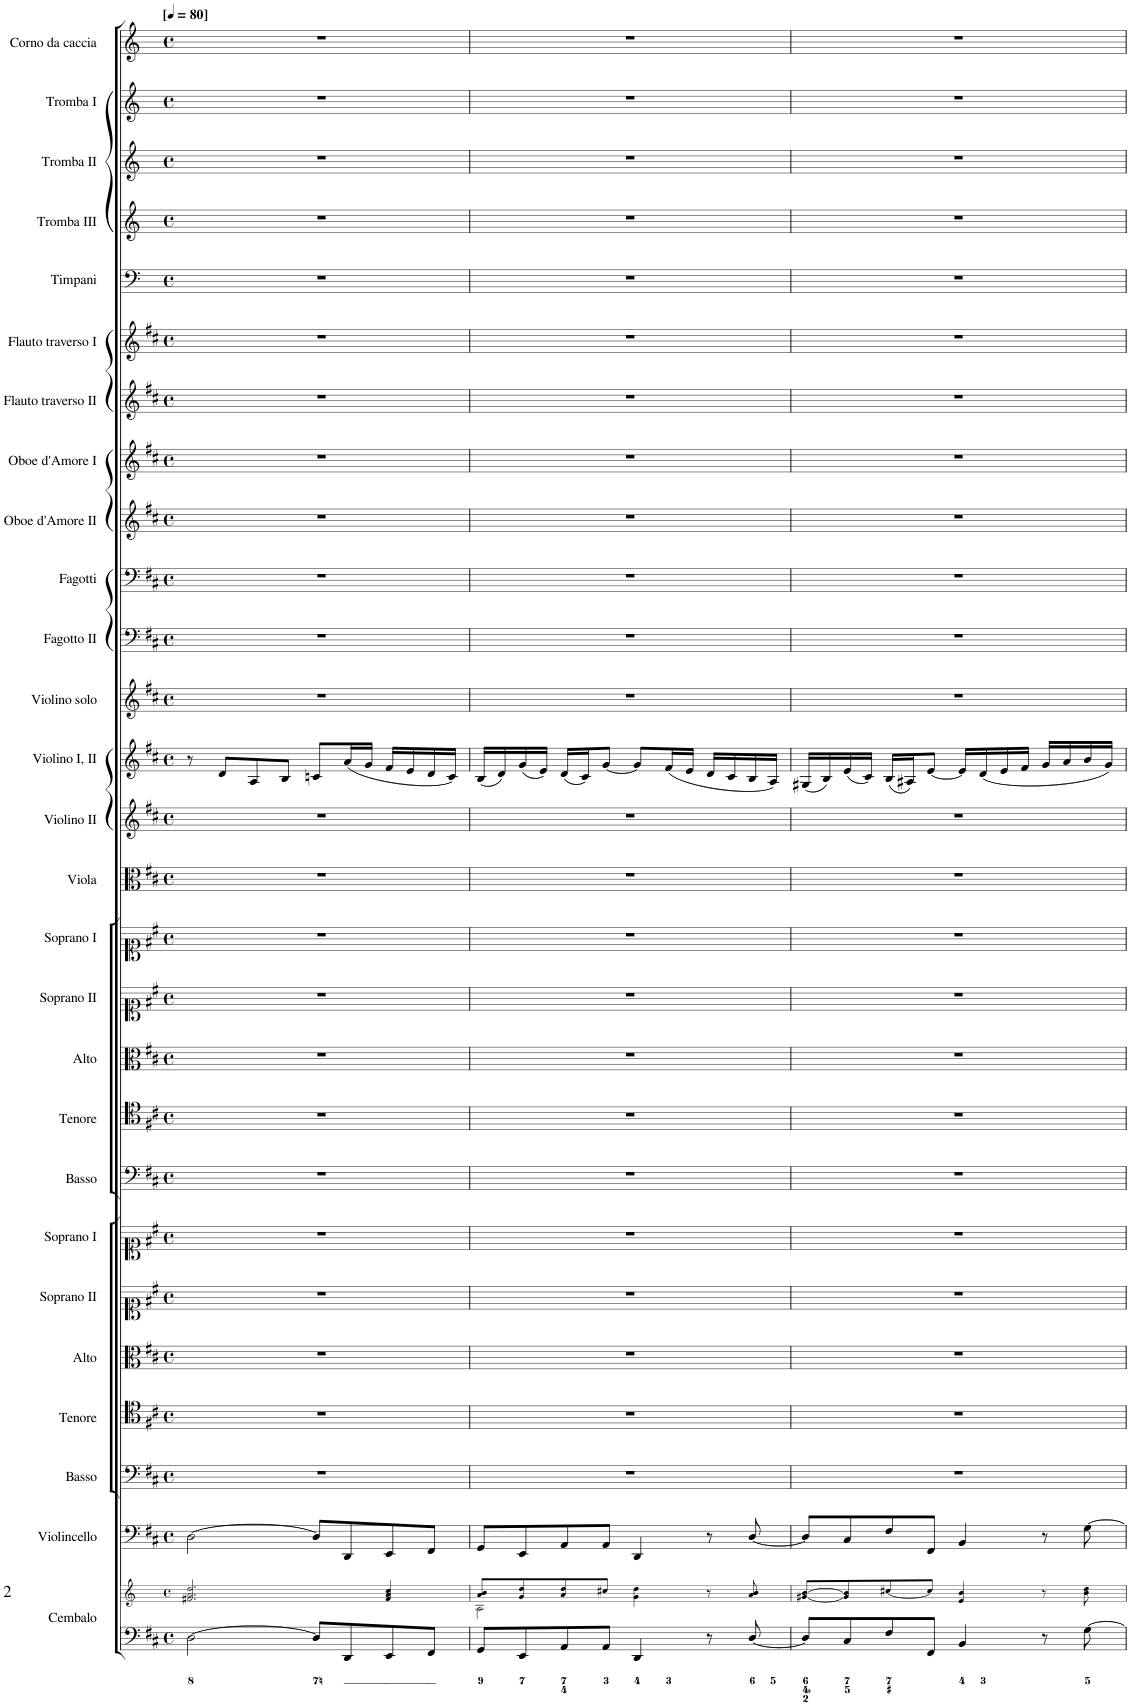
**kern	**kern	**kern	**kern	**kern	**kern
*part5	*part5	*part4	*part3	*part2	*part1
*staff6	*staff5	*staff4	*staff3	*staff2	*staff1
*I"Cembalo	*	*I"Violincello	*I"Soprano II	*I"Soprano I	*I"Violino I, II
*I'Cemb.	*	*I'Vc..	*I'S. II	*I'S. I	*I'Vln. I, II
*	*stria5	*	*	*	*
*clefF4	*clefG2	*clefF4	*clefC1	*clefC1	*clefG2
*k[f#c#]	*	*k[f#c#]	*k[f#c#]	*k[f#c#]	*k[f#c#]
*M4/4	*M4/4	*M4/4	*M4/4	*M4/4	*M4/4
*met(c)	*met(c)	*met(c)	*met(c)	*met(c)	*met(c)
=1	=1	=1	=1	=1	=1
*	*	*	*^	*^	*
[2D\	2.f#X/ 2.a/ 2.dd/	[2D\	1r	4c#	1r	4c#	8r
.	.	.	.	.	.	.	8d/L
.	.	.	.	2.ryy	.	2.ryy	8A/
.	.	.	.	.	.	.	8B/J
8D/L]	.	8D/L]	.	.	.	.	8cn/L
8DD/	.	8DD/	.	.	.	.	(16a/L
.	.	.	.	.	.	.	16g/JJ
8EE/	4f#/ 4a/ 4cc/	8EE/	.	.	.	.	16f#/LL
.	.	.	.	.	.	.	16e/
8FF#/J	.	8FF#/J	.	.	.	.	16d/
.	.	.	.	.	.	.	16c/JJ)
*	*	*	*v	*v	*	*	*
*	*	*	*	*v	*v	*
=2	=2	=2	=2	=2	=2
*	*^	*	*	*	*
8GG/L	8a/ 8b/L	2A\	8GG/L	1r	1r	(16B/LL
.	.	.	.	.	.	16d/)
8EE/	8g/ 8dd/	.	8EE/	.	.	(16g/
.	.	.	.	.	.	16e/JJ)
8AA/	8a/ 8dd/	.	8AA/	.	.	(16d/LL
.	.	.	.	.	.	16c#/J)
8AA/J	8cc#X/J	.	8AA/J	.	.	[8g/J
4DD/	4g\ 4dd\	2ryy	4DD/	.	.	8g/L]
.	.	.	.	.	.	(16f#/L
.	.	.	.	.	.	16e/JJ
8r	8r	.	8r	.	.	16d/LL
.	.	.	.	.	.	16c#/
[8D/	8a/ 8b/	.	[8D/	.	.	16B/
.	.	.	.	.	.	16A/JJ)
*	*v	*v	*	*	*	*
=3	=3	=3	=3	=3	=3
8D/L]	[8g#X/ [8b/L	8D/L]	1r	1r	(16G#X/LL
.	.	.	.	.	16B/)
8C#/	8g#/] 8b/]	8C#/	.	.	(16e/
.	.	.	.	.	16c#/JJ)
8F#/	[8cc#X/	8F#/	.	.	(16B/LL
.	.	.	.	.	16A#X/J)
8FF#/J	8cc#/J]	8FF#/J	.	.	[8e/J
4BB/	4e/ 4b/	4BB/	.	.	16e/LL]
.	.	.	.	.	(16d/
.	.	.	.	.	16e/
.	.	.	.	.	16f#/JJ
8r	8r	8r	.	.	16g/LL
.	.	.	.	.	16a/
[8G\	8b\ 8dd\	[8G\	.	.	16b/
.	.	.	.	.	16g/JJ)
=	=	=	=	=	=
*-	*-	*-	*-	*-	*-
